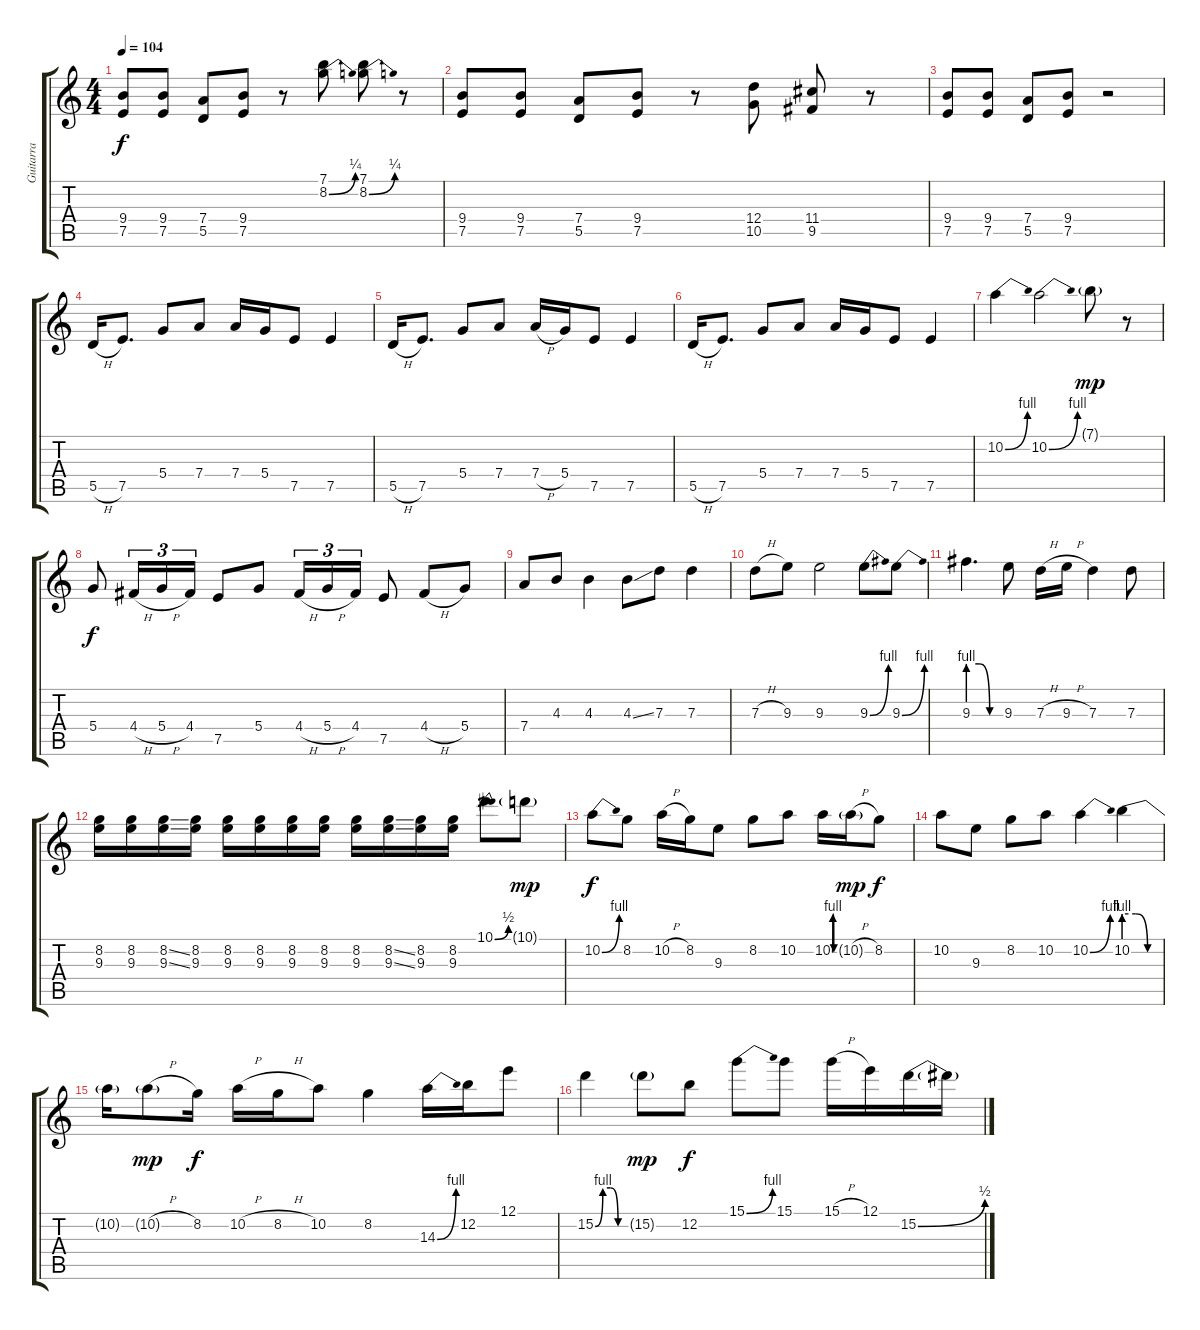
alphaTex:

\track ("Guitarra" "Guitarra") {instrument distortionguitar}
\staff {score tabs}
\tuning (E4 B3 G3 D3 A2 E2) {hide}
\ts (4 4)
\tempo 104
\clef g2
\ks c
(9.4 7.5).8{dy f} (9.4 7.5).8 (7.4 5.5).8 (9.4 7.5).8 r.8 (7.1 8.2{be (bend 0 0 60 1)}).8 (7.1 8.2{be (bend 0 0 60 1)}).8 r.8 |
(9.4 7.5).8 (9.4 7.5).8 (7.4 5.5).8 (9.4 7.5).8 r.8 (12.4 10.5).8 (11.4 9.5).8 r.8 |
(9.4 7.5).8 (9.4 7.5).8 (7.4 5.5).8 (9.4 7.5).8 r.2 |
5.5{h}.16 7.5.8{d} 5.4.8 7.4.8 7.4.16 5.4.16 7.5.8 7.5.4 |
5.5{h}.16 7.5.8{d} 5.4.8 7.4.8 7.4{h}.16 5.4.16 7.5.8 7.5.4 |
5.5{h}.16 7.5.8{d} 5.4.8 7.4.8 7.4.16 5.4.16 7.5.8 7.5.4 |
10.2{be (bend 0 0 60 4)}.4 10.2{be (bend 0 0 60 4)}.2 7.1{g}.8{dy mp} r.8 |
5.4.8{dy f} 4.4{h}.16{tu (3 2)} 5.4{h}.16{tu (3 2)} 4.4.16{tu (3 2)} 7.5.8 5.4.8 4.4{h}.16{tu (3 2)} 5.4{h}.16{tu (3 2)} 4.4.16{tu (3 2)} 7.5.8 4.4{h}.8 5.4.8 |
7.4.8 4.3.8 4.3.4 4.3{ss}.8 7.3.8 7.3.4 |
7.3{h}.8 9.3.8 9.3.2 9.3{be (bend 0 0 60 4)}.8 9.3{be (bend 0 0 60 4)}.8 |
9.3{be (custom 0 4 20 4 40 0 60 0)}.4{d} 9.3.8 7.3{h}.16 9.3{h}.16 7.3.4 7.3.8 |
(8.2 9.3).16 (8.2 9.3).16 (8.2{ss} 9.3{ss}).16 (8.2 9.3).16 (8.2 9.3).16 (8.2 9.3).16 (8.2 9.3).16 (8.2 9.3).16 (8.2 9.3).16 (8.2{ss} 9.3{ss}).16 (8.2 9.3).16 (8.2 9.3).16 10.1{be (bend 0 0 60 2)}.8 10.1{g}.8{dy mp} |
10.2{be (bend 0 0 60 4)}.8{dy f} 8.2.8 10.2{h}.16 8.2.16 9.3.8 8.2.8 10.2.8 10.2{be (custom 0 0 15 4 30 4 45 0 60 0)}.16 10.2{h g}.16{dy mp} 8.2.8{dy f} |
10.2.8 9.3.8 8.2.8 10.2.8 10.2{be (bend 0 0 60 4)}.4 10.2{be (custom 0 4 20 4 40 0 60 0)}.4 |
10.2{t}.16 10.2{h g}.8{dy mp} 8.2.16{dy f} 10.2{h}.16 8.2{h}.16 10.2.8 8.2.4 14.3{be (bend 0 0 60 4)}.16 12.2.16 12.1.8 |
15.2{be (custom 0 0 15 4 30 4 45 0 60 0)}.4 15.2{g}.8{dy mp} 12.2.8{dy f} 15.1{be (bend 0 0 60 4)}.8 15.1.8 15.1{h}.16 12.1.16 15.2{be (bend 0 0 60 2)}.16 15.2{t}.16
